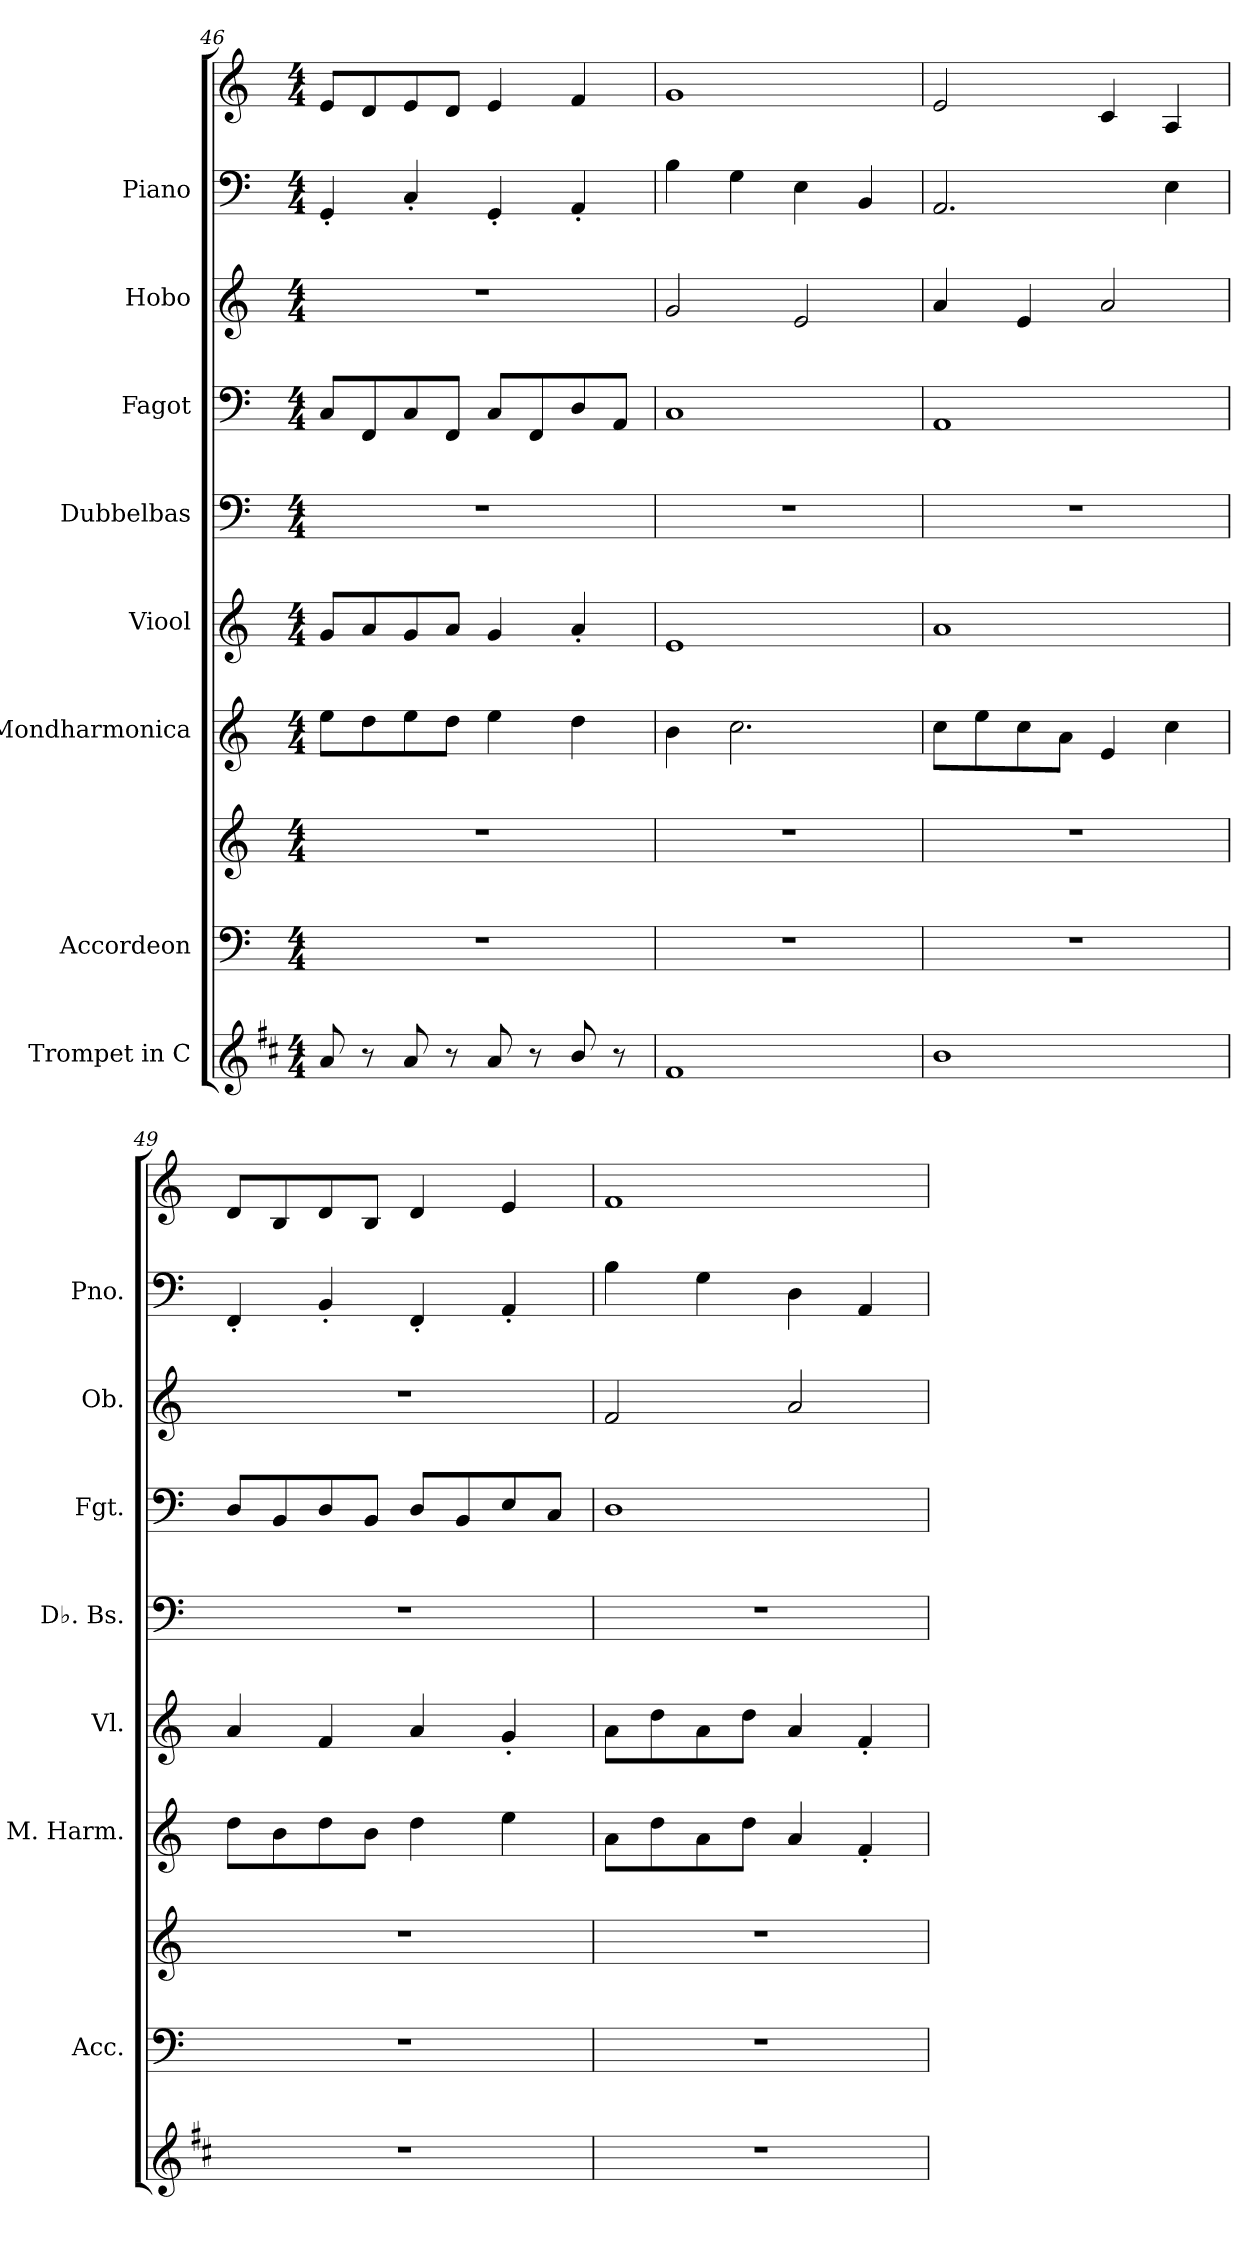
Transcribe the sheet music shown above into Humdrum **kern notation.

**kern	**kern	**kern	**kern	**kern	**kern	**kern	**kern	**kern	**kern
*part8	*part7	*part7	*part6	*part5	*part4	*part3	*part2	*part1	*part1
*staff10	*staff9	*staff8	*staff7	*staff6	*staff5	*staff4	*staff3	*staff2	*staff1
*I"Trompet in C	*I"Accordeon	*	*I"Mondharmonica	*I"Viool	*I"Dubbelbas	*I"Fagot	*I"Hobo	*I"Piano	*
*	*I'Acc.	*	*I'M. Harm.	*I'Vl.	*I'Db. Bs.	*I'Fgt.	*I'Ob.	*I'Pno.	*
*clefG2	*clefF4	*clefG2	*clefG2	*clefG2	*clefF4	*clefF4	*clefG2	*clefF4	*clefG2
*ITrd1c2	*	*	*	*	*ITrd7c12	*	*	*	*
*k[]	*k[]	*k[]	*k[]	*k[]	*k[]	*k[]	*k[]	*k[]	*k[]
*M4/4	*M4/4	*M4/4	*M4/4	*M4/4	*M4/4	*M4/4	*M4/4	*M4/4	*M4/4
=46	=46	=46	=46	=46	=46	=46	=46	=46	=46
8g/	1r	1r	8ee\L	8g/L	1r	8C/L	1r	4GG'/	8e/L
8r	.	.	8dd\	8a/	.	8FF/	.	.	8d/
8g/	.	.	8ee\	8g/	.	8C/	.	4C'/	8e/
8r	.	.	8dd\J	8a/J	.	8FF/J	.	.	8d/J
8g/	.	.	4ee\	4g/	.	8C/L	.	4GG'/	4e/
8r	.	.	.	.	.	8FF/	.	.	.
8a/	.	.	4dd\	4a'/	.	8D/	.	4AA'/	4f/
8r	.	.	.	.	.	8AA/J	.	.	.
!!LO:PB:g=z
=47	=47	=47	=47	=47	=47	=47	=47	=47	=47
1e	1r	1r	4b\	1e	1r	1C	2g/	4B\	1g
.	.	.	2.cc\	.	.	.	.	4G\	.
.	.	.	.	.	.	.	2e/	4E\	.
.	.	.	.	.	.	.	.	4BB/	.
=48	=48	=48	=48	=48	=48	=48	=48	=48	=48
1a	1r	1r	8cc\L	1a	1r	1AA	4a/	2.AA/	2e/
.	.	.	8ee\	.	.	.	.	.	.
.	.	.	8cc\	.	.	.	4e/	.	.
.	.	.	8a\J	.	.	.	.	.	.
.	.	.	4e/	.	.	.	2a/	.	4c/
.	.	.	4cc\	.	.	.	.	4E\	4A/
=49	=49	=49	=49	=49	=49	=49	=49	=49	=49
1r	1r	1r	8dd\L	4a/	1r	8D/L	1r	4FF'/	8d/L
.	.	.	8b\	.	.	8BB/	.	.	8B/
.	.	.	8dd\	4f/	.	8D/	.	4BB'/	8d/
.	.	.	8b\J	.	.	8BB/J	.	.	8B/J
.	.	.	4dd\	4a/	.	8D/L	.	4FF'/	4d/
.	.	.	.	.	.	8BB/	.	.	.
.	.	.	4ee\	4g'/	.	8E/	.	4AA'/	4e/
.	.	.	.	.	.	8C/J	.	.	.
=50	=50	=50	=50	=50	=50	=50	=50	=50	=50
1r	1r	1r	8a\L	8a\L	1r	1D	2f/	4B\	1f
.	.	.	8dd\	8dd\	.	.	.	.	.
.	.	.	8a\	8a\	.	.	.	4G\	.
.	.	.	8dd\J	8dd\J	.	.	.	.	.
.	.	.	4a/	4a/	.	.	2a/	4D\	.
.	.	.	4f'/	4f'/	.	.	.	4AA/	.
=	=	=	=	=	=	=	=	=	=
*-	*-	*-	*-	*-	*-	*-	*-	*-	*-
